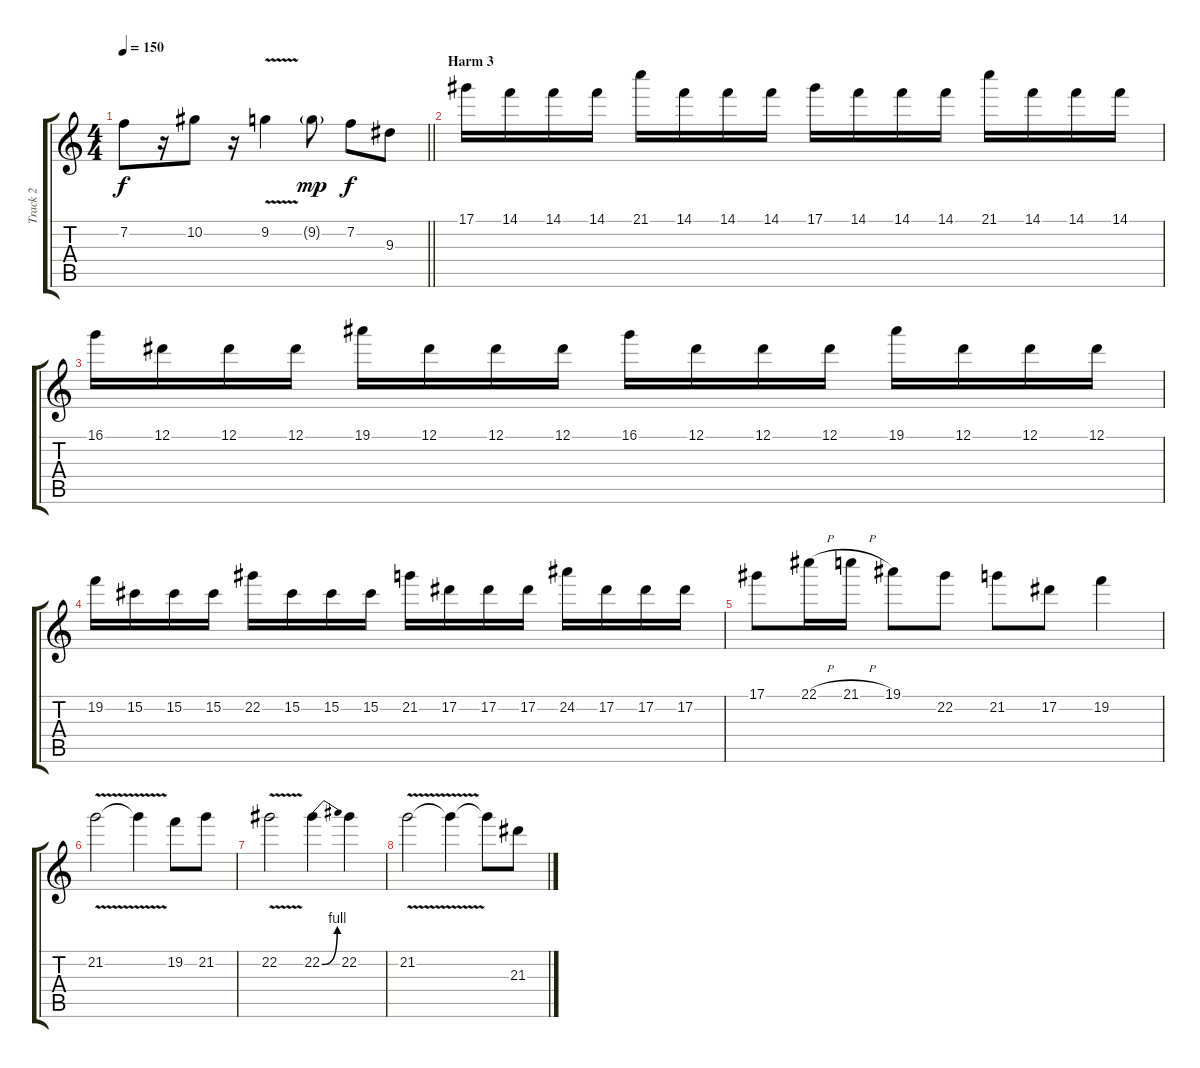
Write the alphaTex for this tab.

\track ("Track 2" "Track 2") {instrument distortionguitar}
\staff {score tabs}
\tuning (Eb4 Bb3 Gb3 Db3 Ab2 Eb2) {hide}
\ts (4 4)
\tempo 150
\clef g2
\barLineRight lightlight
\ks c
7.2.8{dy f} r.16 10.2.8 r.16 9.2{v}.4 9.2{g}.8{dy mp} 7.2.8{dy f} 9.3.8 |
\section ("" "Harm 3")
17.1.16{volume 16} 14.1.16 14.1.16 14.1.16 21.1.16 14.1.16 14.1.16 14.1.16 17.1.16 14.1.16 14.1.16 14.1.16 21.1.16 14.1.16 14.1.16 14.1.16 |
16.1.16 12.1.16 12.1.16 12.1.16 19.1.16 12.1.16 12.1.16 12.1.16 16.1.16 12.1.16 12.1.16 12.1.16 19.1.16 12.1.16 12.1.16 12.1.16 |
19.2.16 15.2.16 15.2.16 15.2.16 22.2.16 15.2.16 15.2.16 15.2.16 21.2.16 17.2.16 17.2.16 17.2.16 24.2.16 17.2.16 17.2.16 17.2.16 |
17.1.8 22.1{h}.16 21.1{h}.16 19.1.8 22.2.8 21.2.8 17.2.8 19.2.4 |
21.2{v}.2 21.2{t}.4 19.2.8 21.2.8 |
22.2{v}.2 22.2{be (bend 0 0 60 4)}.4 22.2.4 |
21.2{v}.2 21.2{t}.4 21.2{t}.8 21.3.8
